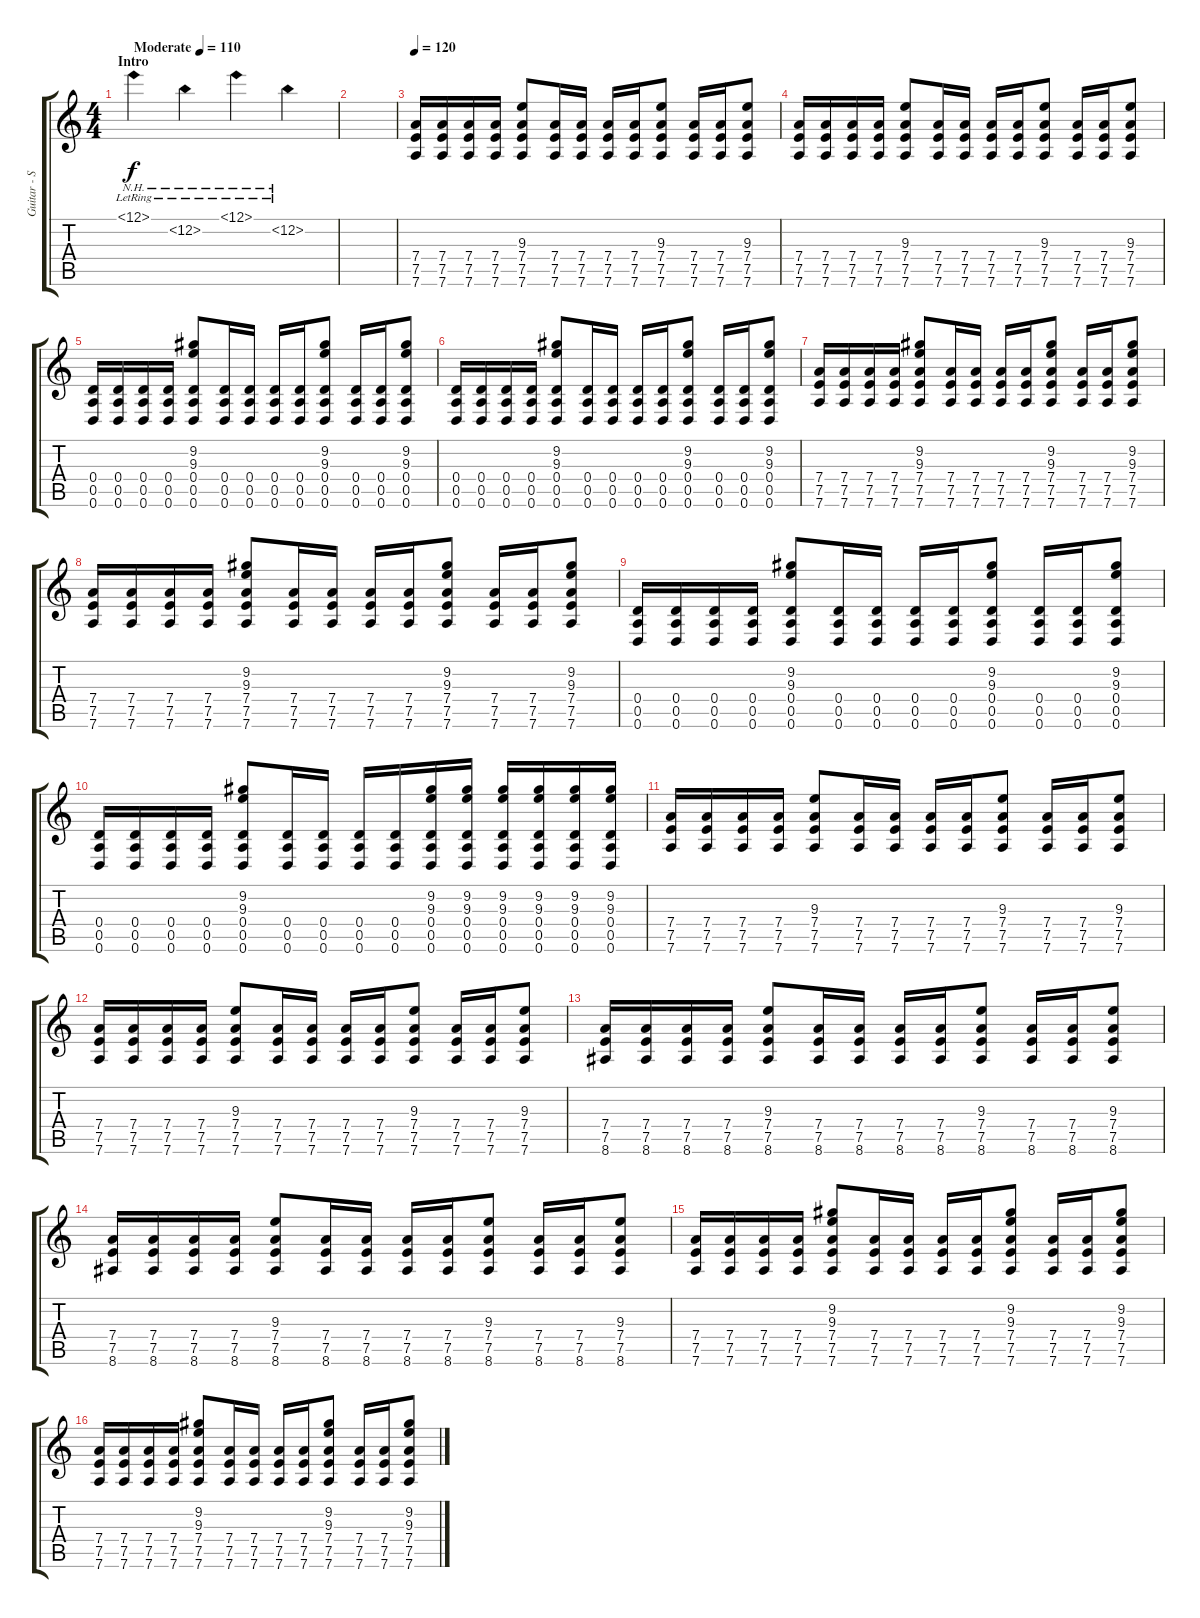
\track ("Guitar - Simon Neil" "Guitar - S") {instrument electricguitarclean}
\staff {score tabs}
\tuning (E4 B3 G3 D3 A2 D2) {hide}
\ts (4 4)
\section ("" "Intro")
\tempo (110 "Moderate")
\clef g2
\ks c
12.1{nh lr}.4{dy f instrument electricguitarclean} 12.2{nh lr}.4 12.1{nh lr}.4 12.2{nh lr}.4 |
|
\tempo 120
(7.4 7.5 7.6).16{volume 14 instrument overdrivenguitar} (7.4 7.5 7.6).16 (7.4 7.5 7.6).16 (7.4 7.5 7.6).16 (9.3 7.4 7.5 7.6).8 (7.4 7.5 7.6).16 (7.4 7.5 7.6).16 (7.4 7.5 7.6).16 (7.4 7.5 7.6).16 (9.3 7.4 7.5 7.6).8 (7.4 7.5 7.6).16 (7.4 7.5 7.6).16 (9.3 7.4 7.5 7.6).8 |
(7.4 7.5 7.6).16 (7.4 7.5 7.6).16 (7.4 7.5 7.6).16 (7.4 7.5 7.6).16 (9.3 7.4 7.5 7.6).8 (7.4 7.5 7.6).16 (7.4 7.5 7.6).16 (7.4 7.5 7.6).16 (7.4 7.5 7.6).16 (9.3 7.4 7.5 7.6).8 (7.4 7.5 7.6).16 (7.4 7.5 7.6).16 (9.3 7.4 7.5 7.6).8 |
(0.4 0.5 0.6).16 (0.4 0.5 0.6).16 (0.4 0.5 0.6).16 (0.4 0.5 0.6).16 (9.2 9.3 0.4 0.5 0.6).8 (0.4 0.5 0.6).16 (0.4 0.5 0.6).16 (0.4 0.5 0.6).16 (0.4 0.5 0.6).16 (9.2 9.3 0.4 0.5 0.6).8 (0.4 0.5 0.6).16 (0.4 0.5 0.6).16 (9.2 9.3 0.4 0.5 0.6).8 |
(0.4 0.5 0.6).16 (0.4 0.5 0.6).16 (0.4 0.5 0.6).16 (0.4 0.5 0.6).16 (9.2 9.3 0.4 0.5 0.6).8 (0.4 0.5 0.6).16 (0.4 0.5 0.6).16 (0.4 0.5 0.6).16 (0.4 0.5 0.6).16 (9.2 9.3 0.4 0.5 0.6).8 (0.4 0.5 0.6).16 (0.4 0.5 0.6).16 (9.2 9.3 0.4 0.5 0.6).8 |
(7.4 7.5 7.6).16 (7.4 7.5 7.6).16 (7.4 7.5 7.6).16 (7.4 7.5 7.6).16 (9.2 9.3 7.4 7.5 7.6).8 (7.4 7.5 7.6).16 (7.4 7.5 7.6).16 (7.4 7.5 7.6).16 (7.4 7.5 7.6).16 (9.2 9.3 7.4 7.5 7.6).8 (7.4 7.5 7.6).16 (7.4 7.5 7.6).16 (9.2 9.3 7.4 7.5 7.6).8 |
(7.4 7.5 7.6).16 (7.4 7.5 7.6).16 (7.4 7.5 7.6).16 (7.4 7.5 7.6).16 (9.2 9.3 7.4 7.5 7.6).8 (7.4 7.5 7.6).16 (7.4 7.5 7.6).16 (7.4 7.5 7.6).16 (7.4 7.5 7.6).16 (9.2 9.3 7.4 7.5 7.6).8 (7.4 7.5 7.6).16 (7.4 7.5 7.6).16 (9.2 9.3 7.4 7.5 7.6).8 |
(0.4 0.5 0.6).16 (0.4 0.5 0.6).16 (0.4 0.5 0.6).16 (0.4 0.5 0.6).16 (9.2 9.3 0.4 0.5 0.6).8 (0.4 0.5 0.6).16 (0.4 0.5 0.6).16 (0.4 0.5 0.6).16 (0.4 0.5 0.6).16 (9.2 9.3 0.4 0.5 0.6).8 (0.4 0.5 0.6).16 (0.4 0.5 0.6).16 (9.2 9.3 0.4 0.5 0.6).8 |
(0.4 0.5 0.6).16 (0.4 0.5 0.6).16 (0.4 0.5 0.6).16 (0.4 0.5 0.6).16 (9.2 9.3 0.4 0.5 0.6).8 (0.4 0.5 0.6).16 (0.4 0.5 0.6).16 (0.4 0.5 0.6).16 (0.4 0.5 0.6).16 (9.2 9.3 0.4 0.5 0.6).16 (9.2 9.3 0.4 0.5 0.6).16 (9.2 9.3 0.4 0.5 0.6).16 (9.2 9.3 0.4 0.5 0.6).16 (9.2 9.3 0.4 0.5 0.6).16 (9.2 9.3 0.4 0.5 0.6).16 |
(7.4 7.5 7.6).16 (7.4 7.5 7.6).16 (7.4 7.5 7.6).16 (7.4 7.5 7.6).16 (9.3 7.4 7.5 7.6).8 (7.4 7.5 7.6).16 (7.4 7.5 7.6).16 (7.4 7.5 7.6).16 (7.4 7.5 7.6).16 (9.3 7.4 7.5 7.6).8 (7.4 7.5 7.6).16 (7.4 7.5 7.6).16 (9.3 7.4 7.5 7.6).8 |
(7.4 7.5 7.6).16 (7.4 7.5 7.6).16 (7.4 7.5 7.6).16 (7.4 7.5 7.6).16 (9.3 7.4 7.5 7.6).8 (7.4 7.5 7.6).16 (7.4 7.5 7.6).16 (7.4 7.5 7.6).16 (7.4 7.5 7.6).16 (9.3 7.4 7.5 7.6).8 (7.4 7.5 7.6).16 (7.4 7.5 7.6).16 (9.3 7.4 7.5 7.6).8 |
(7.4 7.5 8.6).16 (7.4 7.5 8.6).16 (7.4 7.5 8.6).16 (7.4 7.5 8.6).16 (9.3 7.4 7.5 8.6).8 (7.4 7.5 8.6).16 (7.4 7.5 8.6).16 (7.4 7.5 8.6).16 (7.4 7.5 8.6).16 (9.3 7.4 7.5 8.6).8 (7.4 7.5 8.6).16 (7.4 7.5 8.6).16 (9.3 7.4 7.5 8.6).8 |
(7.4 7.5 8.6).16 (7.4 7.5 8.6).16 (7.4 7.5 8.6).16 (7.4 7.5 8.6).16 (9.3 7.4 7.5 8.6).8 (7.4 7.5 8.6).16 (7.4 7.5 8.6).16 (7.4 7.5 8.6).16 (7.4 7.5 8.6).16 (9.3 7.4 7.5 8.6).8 (7.4 7.5 8.6).16 (7.4 7.5 8.6).16 (9.3 7.4 7.5 8.6).8 |
(7.4 7.5 7.6).16 (7.4 7.5 7.6).16 (7.4 7.5 7.6).16 (7.4 7.5 7.6).16 (9.2 9.3 7.4 7.5 7.6).8 (7.4 7.5 7.6).16 (7.4 7.5 7.6).16 (7.4 7.5 7.6).16 (7.4 7.5 7.6).16 (9.2 9.3 7.4 7.5 7.6).8 (7.4 7.5 7.6).16 (7.4 7.5 7.6).16 (9.2 9.3 7.4 7.5 7.6).8 |
(7.4 7.5 7.6).16 (7.4 7.5 7.6).16 (7.4 7.5 7.6).16 (7.4 7.5 7.6).16 (9.2 9.3 7.4 7.5 7.6).8 (7.4 7.5 7.6).16 (7.4 7.5 7.6).16 (7.4 7.5 7.6).16 (7.4 7.5 7.6).16 (9.2 9.3 7.4 7.5 7.6).8 (7.4 7.5 7.6).16 (7.4 7.5 7.6).16 (9.2 9.3 7.4 7.5 7.6).8
